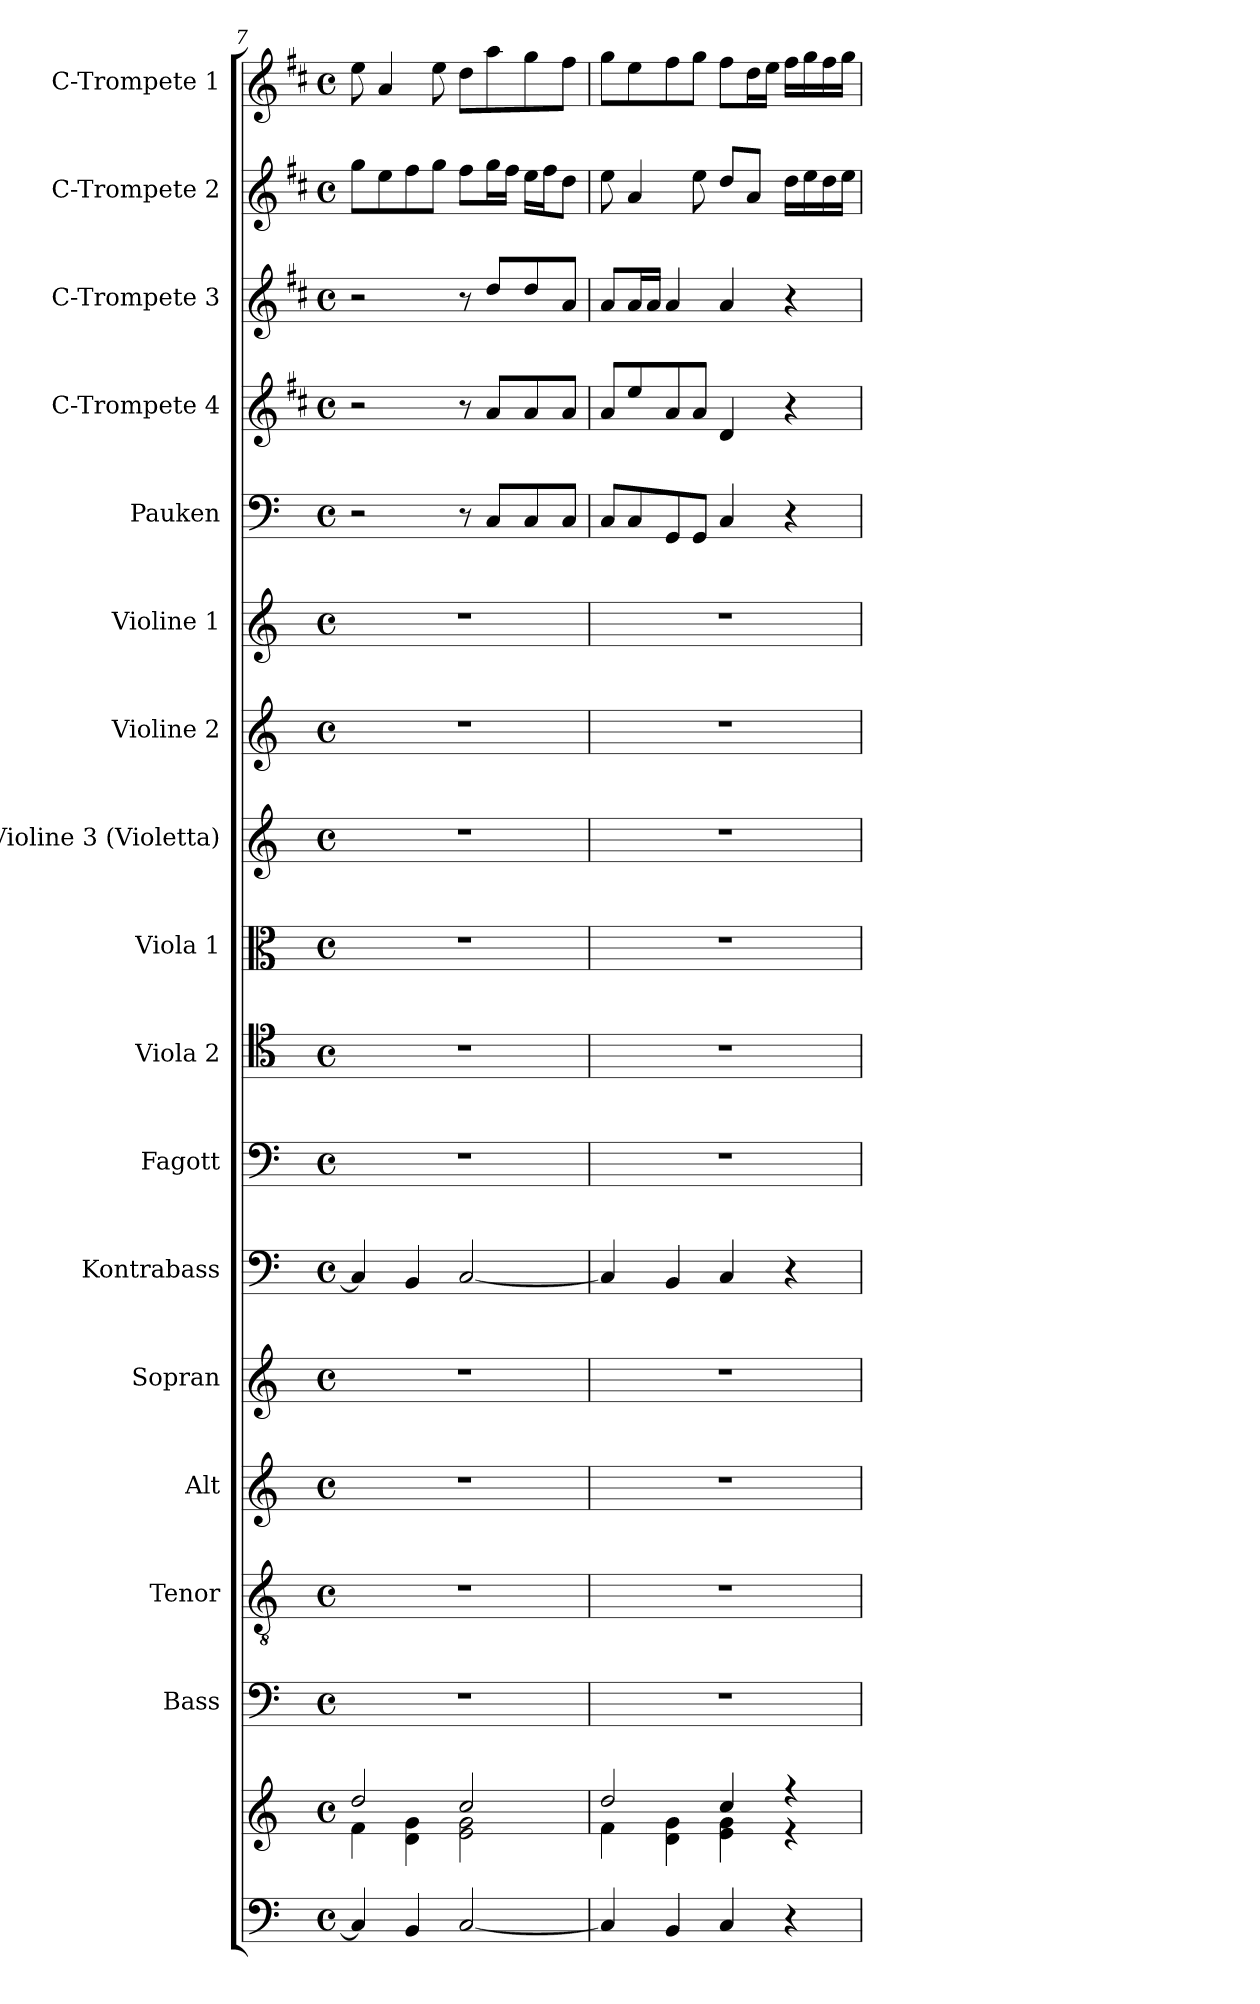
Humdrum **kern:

**kern	**kern	**kern	**kern	**kern	**kern	**kern	**kern	**kern	**kern	**kern	**kern	**kern	**kern	**kern	**kern	**kern	**kern
*part17	*part17	*part16	*part15	*part14	*part13	*part12	*part11	*part10	*part9	*part8	*part7	*part6	*part5	*part4	*part3	*part2	*part1
*staff18	*staff17	*staff16	*staff15	*staff14	*staff13	*staff12	*staff11	*staff10	*staff9	*staff8	*staff7	*staff6	*staff5	*staff4	*staff3	*staff2	*staff1
*	*	*I"Bass	*I"Tenor	*I"Alt	*I"Sopran	*I"Kontrabass	*I"Fagott	*I"Viola 2	*I"Viola 1	*I"Violine 3 (Violetta)	*I"Violine 2	*I"Violine 1	*I"Pauken	*I"C-Trompete 4	*I"C-Trompete 3	*I"C-Trompete 2	*I"C-Trompete 1
*	*	*I'B.	*I'T.	*I'A.	*I'S.	*I'Kb.	*I'Fg.	*I'Vla. 2	*I'Vla. 1	*I'Vl. 3	*I'Vl. 2	*I'Vl. 1	*I'Pk.	*I'C Trp. 4	*I'C Trp. 3	*I'C Trp. 2	*I'C Trp. 1
!!LO:PB:g=z
*clefF4	*clefG2	*clefF4	*clefGv2	*clefG2	*clefG2	*clefF4	*clefF4	*clefC4	*clefC3	*clefG2	*clefG2	*clefG2	*clefF4	*clefG2	*clefG2	*clefG2	*clefG2
*	*	*	*	*	*	*ITrd7c12	*	*	*	*	*	*	*	*ITrd1c2	*ITrd1c2	*ITrd1c2	*ITrd1c2
*k[]	*k[]	*k[]	*k[]	*k[]	*k[]	*k[]	*k[]	*k[]	*k[]	*k[]	*k[]	*k[]	*k[]	*k[]	*k[]	*k[]	*k[]
*C:	*C:	*C:	*C:	*C:	*C:	*C:	*C:	*C:	*C:	*C:	*C:	*C:	*C:	*C:	*C:	*C:	*C:
*M4/4	*M4/4	*M4/4	*M4/4	*M4/4	*M4/4	*M4/4	*M4/4	*M4/4	*M4/4	*M4/4	*M4/4	*M4/4	*M4/4	*M4/4	*M4/4	*M4/4	*M4/4
*met(c)	*met(c)	*met(c)	*met(c)	*met(c)	*met(c)	*met(c)	*met(c)	*met(c)	*met(c)	*met(c)	*met(c)	*met(c)	*met(c)	*met(c)	*met(c)	*met(c)	*met(c)
=7	=7	=7	=7	=7	=7	=7	=7	=7	=7	=7	=7	=7	=7	=7	=7	=7	=7
*	*^	*	*	*	*	*	*	*	*	*	*	*	*	*	*	*	*
4C/]	2dd/	4f\	1r	1r	1r	1r	4CC/]	1r	1r	1r	1r	1r	1r	2r	2r	2r	8ff\L	8dd\
.	.	.	.	.	.	.	.	.	.	.	.	.	.	.	.	.	8dd\	4g/
4BB/	.	4d\ 4g\	.	.	.	.	4BBB/	.	.	.	.	.	.	.	.	.	8ee\	.
.	.	.	.	.	.	.	.	.	.	.	.	.	.	.	.	.	8ff\J	8dd\
[2C/	2cc/	2e\ 2g\	.	.	.	.	[2CC/	.	.	.	.	.	.	8r	8r	8r	8ee\L	8cc\L
.	.	.	.	.	.	.	.	.	.	.	.	.	.	8C/L	8g/L	8cc/L	16ff\L	8gg\
.	.	.	.	.	.	.	.	.	.	.	.	.	.	.	.	.	16ee\JJ	.
.	.	.	.	.	.	.	.	.	.	.	.	.	.	8C/	8g/	8cc/	16dd\LL	8ff\
.	.	.	.	.	.	.	.	.	.	.	.	.	.	.	.	.	16ee\J	.
.	.	.	.	.	.	.	.	.	.	.	.	.	.	8C/J	8g/J	8g/J	8cc\J	8ee\J
=8	=8	=8	=8	=8	=8	=8	=8	=8	=8	=8	=8	=8	=8	=8	=8	=8	=8	=8
4C/]	2dd/	4f\	1r	1r	1r	1r	4CC/]	1r	1r	1r	1r	1r	1r	8C/L	8g/L	8g/L	8dd\	8ff\L
.	.	.	.	.	.	.	.	.	.	.	.	.	.	8C/	8dd/	16g/L	4g/	8dd\
.	.	.	.	.	.	.	.	.	.	.	.	.	.	.	.	16g/JJ	.	.
4BB/	.	4d\ 4g\	.	.	.	.	4BBB/	.	.	.	.	.	.	8GG/	8g/	4g/	.	8ee\
.	.	.	.	.	.	.	.	.	.	.	.	.	.	8GG/J	8g/J	.	8dd\	8ff\J
4C/	4cc/	4e\ 4g\	.	.	.	.	4CC/	.	.	.	.	.	.	4C/	4c/	4g/	8cc/L	8ee\L
.	.	.	.	.	.	.	.	.	.	.	.	.	.	.	.	.	8g/J	16cc\L
.	.	.	.	.	.	.	.	.	.	.	.	.	.	.	.	.	.	16dd\JJ
4r	4r	4r	.	.	.	.	4r	.	.	.	.	.	.	4r	4r	4r	16cc\LL	16ee\LL
.	.	.	.	.	.	.	.	.	.	.	.	.	.	.	.	.	16dd\	16ff\
.	.	.	.	.	.	.	.	.	.	.	.	.	.	.	.	.	16cc\	16ee\
.	.	.	.	.	.	.	.	.	.	.	.	.	.	.	.	.	16dd\JJ	16ff\JJ
*	*v	*v	*	*	*	*	*	*	*	*	*	*	*	*	*	*	*	*
=	=	=	=	=	=	=	=	=	=	=	=	=	=	=	=	=	=
*-	*-	*-	*-	*-	*-	*-	*-	*-	*-	*-	*-	*-	*-	*-	*-	*-	*-
